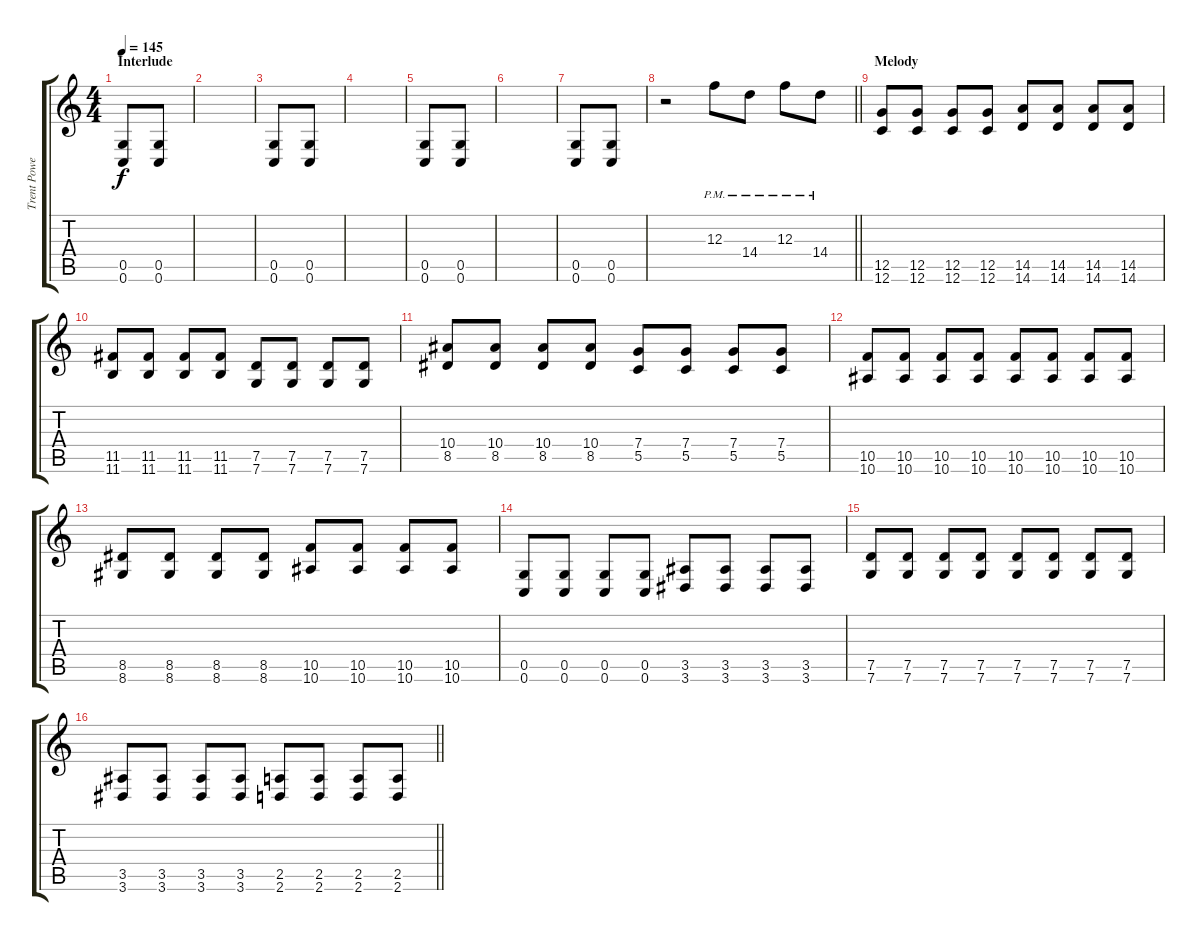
\track ("Trent Powell" "Trent Powe") {instrument distortionguitar}
\staff {score tabs}
\tuning (D4 A3 F3 C3 G2 C2) {hide}
\ts (4 4)
\section ("" "Interlude")
\tempo 145
\clef g2
\ks c
(0.5 0.6).8{dy f} (0.5 0.6).8 |
|
(0.5 0.6).8 (0.5 0.6).8 |
|
(0.5 0.6).8 (0.5 0.6).8 |
|
(0.5 0.6).8 (0.5 0.6).8 |
\barLineRight lightlight
r.2 12.3{pm}.8 14.4{pm}.8 12.3{pm}.8 14.4{pm}.8 |
\section ("" "Melody")
(12.5 12.6).8 (12.5 12.6).8 (12.5 12.6).8 (12.5 12.6).8 (14.5 14.6).8 (14.5 14.6).8 (14.5 14.6).8 (14.5 14.6).8 |
(11.5 11.6).8 (11.5 11.6).8 (11.5 11.6).8 (11.5 11.6).8 (7.5 7.6).8 (7.5 7.6).8 (7.5 7.6).8 (7.5 7.6).8 |
(10.4 8.5).8 (10.4 8.5).8 (10.4 8.5).8 (10.4 8.5).8 (7.4 5.5).8 (7.4 5.5).8 (7.4 5.5).8 (7.4 5.5).8 |
(10.5 10.6).8 (10.5 10.6).8 (10.5 10.6).8 (10.5 10.6).8 (10.5 10.6).8 (10.5 10.6).8 (10.5 10.6).8 (10.5 10.6).8 |
(8.5 8.6).8 (8.5 8.6).8 (8.5 8.6).8 (8.5 8.6).8 (10.5 10.6).8 (10.5 10.6).8 (10.5 10.6).8 (10.5 10.6).8 |
(0.5 0.6).8 (0.5 0.6).8 (0.5 0.6).8 (0.5 0.6).8 (3.5 3.6).8 (3.5 3.6).8 (3.5 3.6).8 (3.5 3.6).8 |
(7.5 7.6).8 (7.5 7.6).8 (7.5 7.6).8 (7.5 7.6).8 (7.5 7.6).8 (7.5 7.6).8 (7.5 7.6).8 (7.5 7.6).8 |
\barLineRight lightlight
(3.5 3.6).8 (3.5 3.6).8 (3.5 3.6).8 (3.5 3.6).8 (2.5 2.6).8 (2.5 2.6).8 (2.5 2.6).8 (2.5 2.6).8
